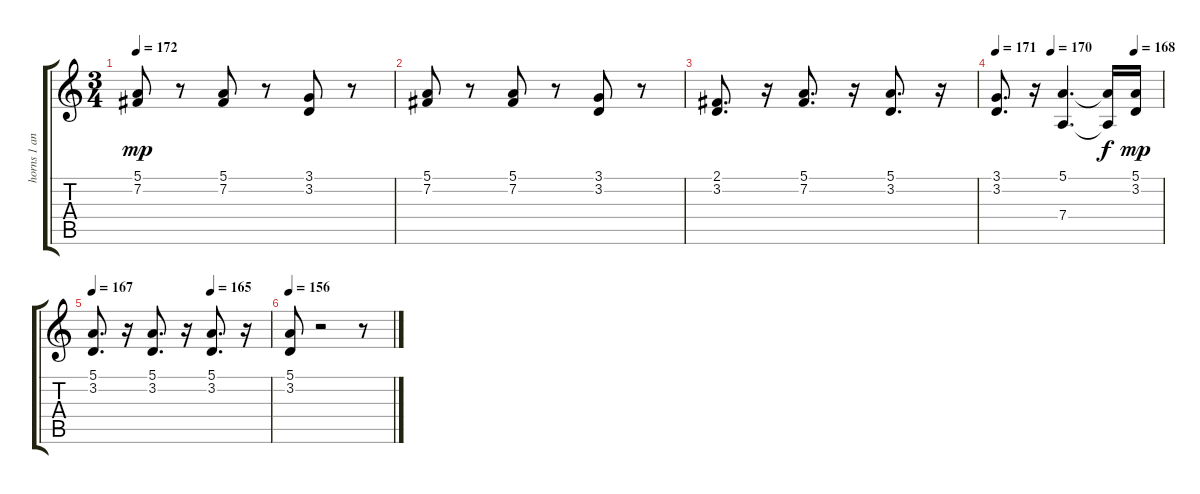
\track ("horns 1 and 2" "horns 1 an") {instrument frenchhorn}
\staff {score tabs}
\tuning (E4 B3 G3 D3 A2 E2) {hide}
\ts (3 4)
\tempo 172
\clef g2
\ks c
(5.1 7.2).8{dy mp} r.8 (5.1 7.2).8 r.8 (3.1 3.2).8 r.8 |
(5.1 7.2).8 r.8 (5.1 7.2).8 r.8 (3.1 3.2).8 r.8 |
(2.1 3.2).8{d} r.16 (5.1 7.2).8{d} r.16 (5.1 3.2).8{d} r.16 |
\tempo 171
\tempo (170 0.3333333333333333)
\tempo (168 0.8333333333333334)
(3.1 3.2).8{d} r.16 (5.1 7.4).4{d} (5.1{t} 7.4{t}).16{dy f} (5.1 3.2).16{dy mp} |
\tempo 167
\tempo (165 0.6666666666666666)
(5.1 3.2).8{d} r.16 (5.1 3.2).8{d} r.16 (5.1 3.2).8{d} r.16 |
\tempo 156
(5.1 3.2).8 r.2 r.8
